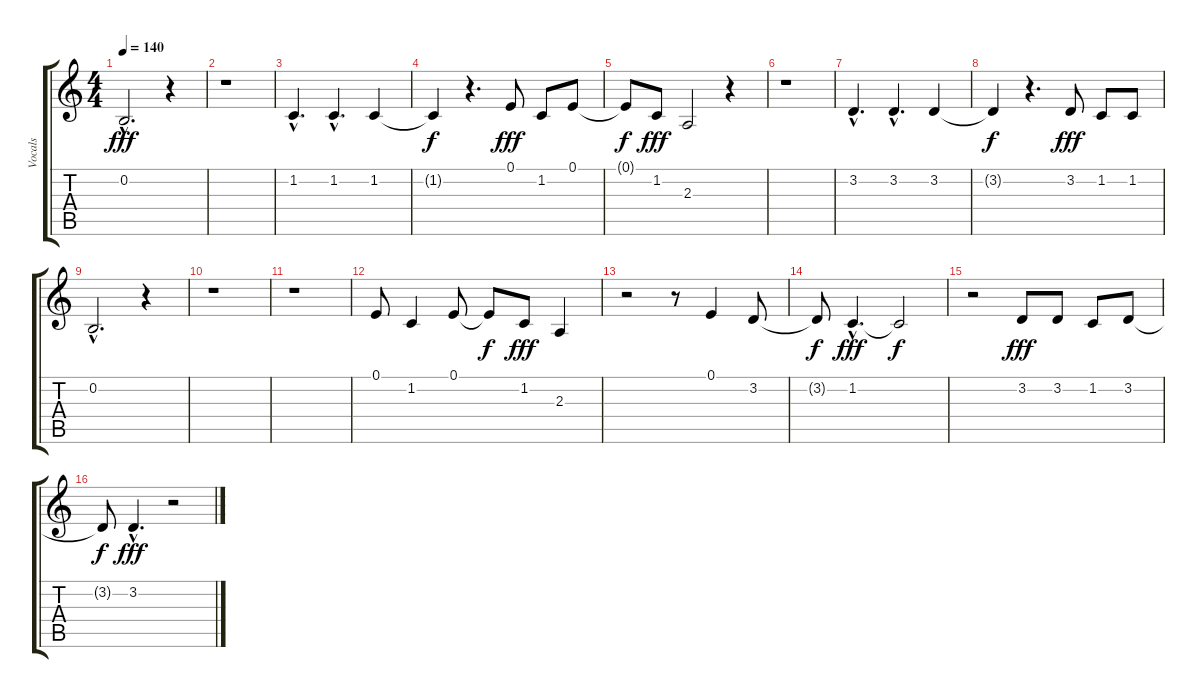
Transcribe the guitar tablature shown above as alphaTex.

\track ("Vocals" "Vocals") {instrument altosax}
\staff {score tabs}
\tuning (E4 B3 G3 D3 A2 E2) {hide}
\ts (4 4)
\tempo 140
\clef g2
\ks c
0.2{hac}.2{d dy fff} r.4 |
r.1 |
1.2{hac}.4{d} 1.2{hac}.4{d} 1.2.4 |
1.2{t}.4{dy f} r.4{d} 0.1.8{dy fff} 1.2.8 0.1.8 |
0.1{t}.8{dy f} 1.2.8{dy fff} 2.3.2 r.4 |
r.1 |
3.2{hac}.4{d} 3.2{hac}.4{d} 3.2.4 |
3.2{t}.4{dy f} r.4{d} 3.2.8{dy fff} 1.2.8 1.2.8 |
0.2{hac}.2{d} r.4 |
r.1 |
r.1 |
0.1.8 1.2.4 0.1.8 0.1{t}.8{dy f} 1.2.8{dy fff} 2.3.4 |
r.2 r.8 0.1.4 3.2.8 |
3.2{t}.8{dy f} 1.2{hac}.4{d dy fff} 1.2{t}.2{dy f} |
r.2 3.2.8{dy fff} 3.2.8 1.2.8 3.2.8 |
3.2{t}.8{dy f} 3.2{hac}.4{d dy fff} r.2
